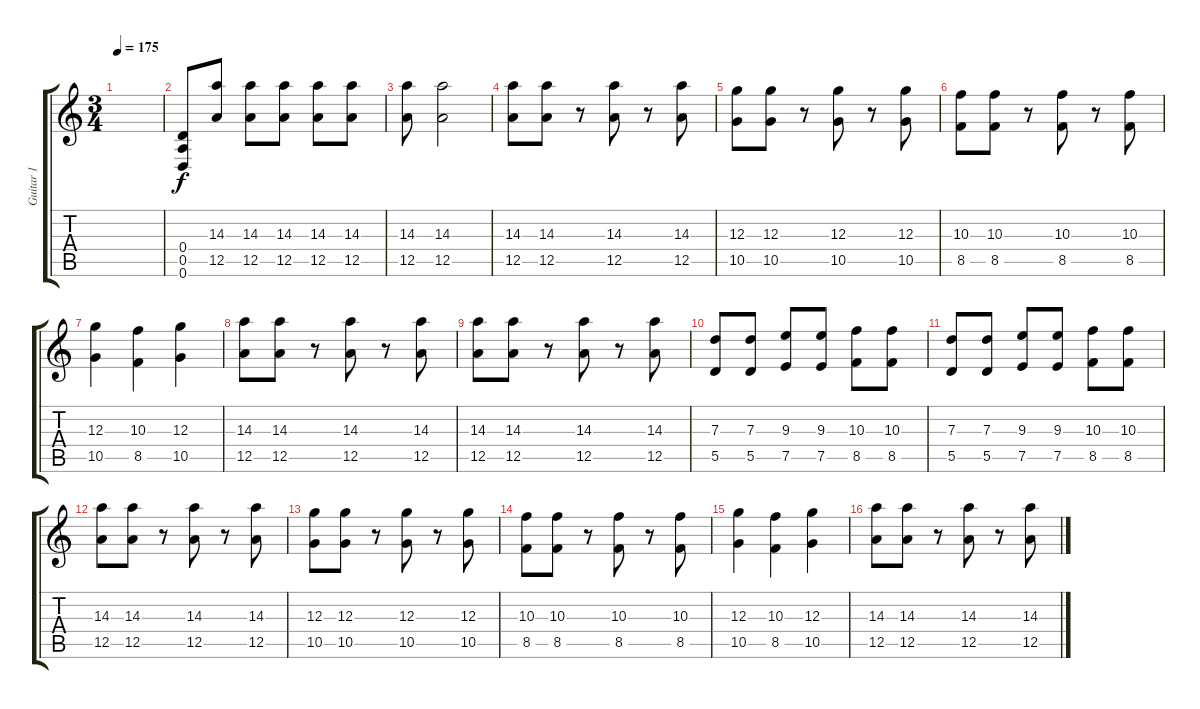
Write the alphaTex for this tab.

\track ("Guitar 1" "Guitar 1") {instrument distortionguitar}
\staff {score tabs}
\tuning (E4 B3 G3 D3 A2 D2) {hide}
\ts (3 4)
\tempo 175
\clef g2
\ks c
|
(0.4 0.5 0.6).8 (14.3 12.5).8 (14.3 12.5).8 (14.3 12.5).8 (14.3 12.5).8 (14.3 12.5).8 |
(14.3 12.5).8 (14.3 12.5).2 |
(14.3 12.5).8 (14.3 12.5).8 r.8 (14.3 12.5).8 r.8 (14.3 12.5).8 |
(12.3 10.5).8 (12.3 10.5).8 r.8 (12.3 10.5).8 r.8 (12.3 10.5).8 |
(10.3 8.5).8 (10.3 8.5).8 r.8 (10.3 8.5).8 r.8 (10.3 8.5).8 |
(12.3 10.5).4 (10.3 8.5).4 (12.3 10.5).4 |
(14.3 12.5).8 (14.3 12.5).8 r.8 (14.3 12.5).8 r.8 (14.3 12.5).8 |
(14.3 12.5).8 (14.3 12.5).8 r.8 (14.3 12.5).8 r.8 (14.3 12.5).8 |
(7.3 5.5).8 (7.3 5.5).8 (9.3 7.5).8 (9.3 7.5).8 (10.3 8.5).8 (10.3 8.5).8 |
(7.3 5.5).8 (7.3 5.5).8 (9.3 7.5).8 (9.3 7.5).8 (10.3 8.5).8 (10.3 8.5).8 |
(14.3 12.5).8 (14.3 12.5).8 r.8 (14.3 12.5).8 r.8 (14.3 12.5).8 |
(12.3 10.5).8 (12.3 10.5).8 r.8 (12.3 10.5).8 r.8 (12.3 10.5).8 |
(10.3 8.5).8 (10.3 8.5).8 r.8 (10.3 8.5).8 r.8 (10.3 8.5).8 |
(12.3 10.5).4 (10.3 8.5).4 (12.3 10.5).4 |
(14.3 12.5).8 (14.3 12.5).8 r.8 (14.3 12.5).8 r.8 (14.3 12.5).8
